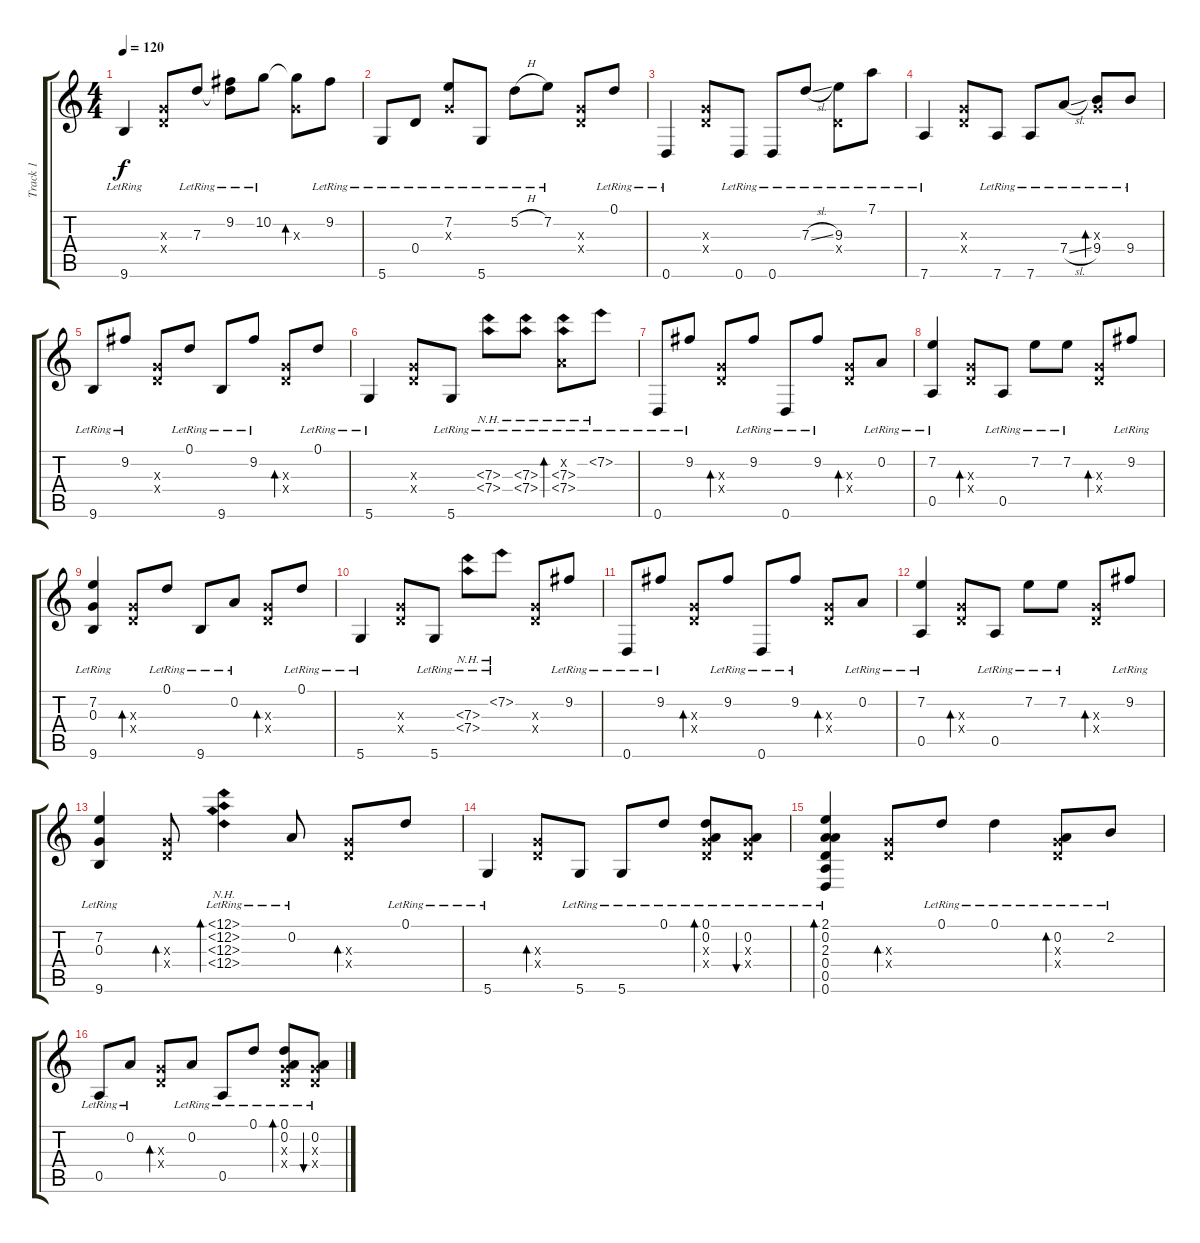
\track ("Track 1" "Track 1") {instrument acousticguitarsteel}
\staff {score tabs}
\tuning (D4 A3 G3 D3 A2 D2) {hide}
\ts (4 4)
\tempo 120
\clef g2
\ks c
9.6{lr}.4{dy f} (0.3{x} 0.4{x}).8 7.3{lr}.8 (9.2{lr} 7.3{t}).8 10.2{lr}.8 (10.2{t} 0.3{x}).8{bd 240} 9.2{lr}.8 |
5.6{lr}.8 0.4{lr}.8 (7.2{lr} 0.3{x}).8 5.6{lr}.8 5.2{h lr}.8 7.2{lr}.8 (0.3{x} 0.4{x}).8 0.1{lr}.8 |
0.6{lr}.4 (0.3{x} 0.4{x}).8 0.6{lr}.8 0.6{lr}.8 7.3{sl lr}.8 (9.3{lr} 0.4{x}).8 7.1{lr}.8 |
7.6{lr}.4 (0.3{x} 0.4{x}).8 7.6{lr}.8 7.6{lr}.8 7.4{sl lr}.8 (0.3{x} 9.4{lr}).8{bd 240} 9.4{lr}.8 |
9.6{lr}.8 9.2{lr}.8 (0.3{x} 0.4{x}).8 0.1{lr}.8 9.6{lr}.8 9.2{lr}.8 (0.3{x} 0.4{x}).8{bd 240} 0.1{lr}.8 |
5.6{lr}.4 (0.3{x} 0.4{x}).8 5.6{lr}.8 (7.3{nh lr} 7.4{nh lr}).8 (7.3{nh lr} 7.4{nh lr}).8 (0.2{x} 7.3{nh lr} 7.4{nh lr}).8{bd 240} 7.2{nh lr}.8 |
0.6{lr}.8 9.2{lr}.8 (0.3{x} 0.4{x}).8{bd 240} 9.2{lr}.8 0.6{lr}.8 9.2{lr}.8 (0.3{x} 0.4{x}).8{bd 240} 0.2{lr}.8 |
(7.2{lr} 0.5{lr}).4 (0.3{x} 0.4{x}).8{bd 240} 0.5{lr}.8 7.2{lr}.8 7.2{lr}.8 (0.3{x} 0.4{x}).8{bd 240} 9.2{lr}.8 |
(7.2{lr} 0.3{lr} 9.6{lr}).4 (0.3{x} 0.4{x}).8{bd 240} 0.1{lr}.8 9.6{lr}.8 0.2{lr}.8 (0.3{x} 0.4{x}).8{bd 240} 0.1{lr}.8 |
5.6{lr}.4 (0.3{x} 0.4{x}).8 5.6{lr}.8 (7.3{nh lr} 7.4{nh lr}).8 7.2{nh lr}.8 (0.3{x} 0.4{x}).8 9.2{lr}.8 |
0.6{lr}.8 9.2{lr}.8 (0.3{x} 0.4{x}).8{bd 240} 9.2{lr}.8 0.6{lr}.8 9.2{lr}.8 (0.3{x} 0.4{x}).8{bd 240} 0.2{lr}.8 |
(7.2{lr} 0.5{lr}).4 (0.3{x} 0.4{x}).8{bd 240} 0.5{lr}.8 7.2{lr}.8 7.2{lr}.8 (0.3{x} 0.4{x}).8{bd 240} 9.2{lr}.8 |
(7.2{lr} 0.3{lr} 9.6{lr}).4 (0.3{x} 0.4{x}).8{bd 240} (12.1{nh lr} 12.2{nh lr} 12.3{nh lr} 12.4{nh lr}).4{bd 240} 0.2{lr}.8 (0.3{x} 0.4{x}).8{bd 240} 0.1{lr}.8 |
5.6{lr}.4 (0.3{x} 0.4{x}).8{bd 240} 5.6{lr}.8 5.6{lr}.8 0.1{lr}.8 (0.1{lr} 0.2{lr} 0.3{x} 0.4{x}).8{bd 240} (0.2{lr} 0.3{x} 0.4{x}).8{bu 240} |
(2.1{lr} 0.2{lr} 2.3{lr} 0.4{lr} 0.5{lr} 0.6{lr}).4{bd 120} (0.3{x} 0.4{x}).8{bd 240} 0.1{lr}.8 0.1{lr}.4 (0.2{lr} 0.3{x} 0.4{x}).8{bd 240} 2.2{lr}.8 |
0.5{lr}.8 0.2{lr}.8 (0.3{x} 0.4{x}).8{bd 240} 0.2{lr}.8 0.5{lr}.8 0.1{lr}.8 (0.1{lr} 0.2{lr} 0.3{x} 0.4{x}).8{bd 240} (0.2{lr} 0.3{x} 0.4{x}).8{bu 240}
